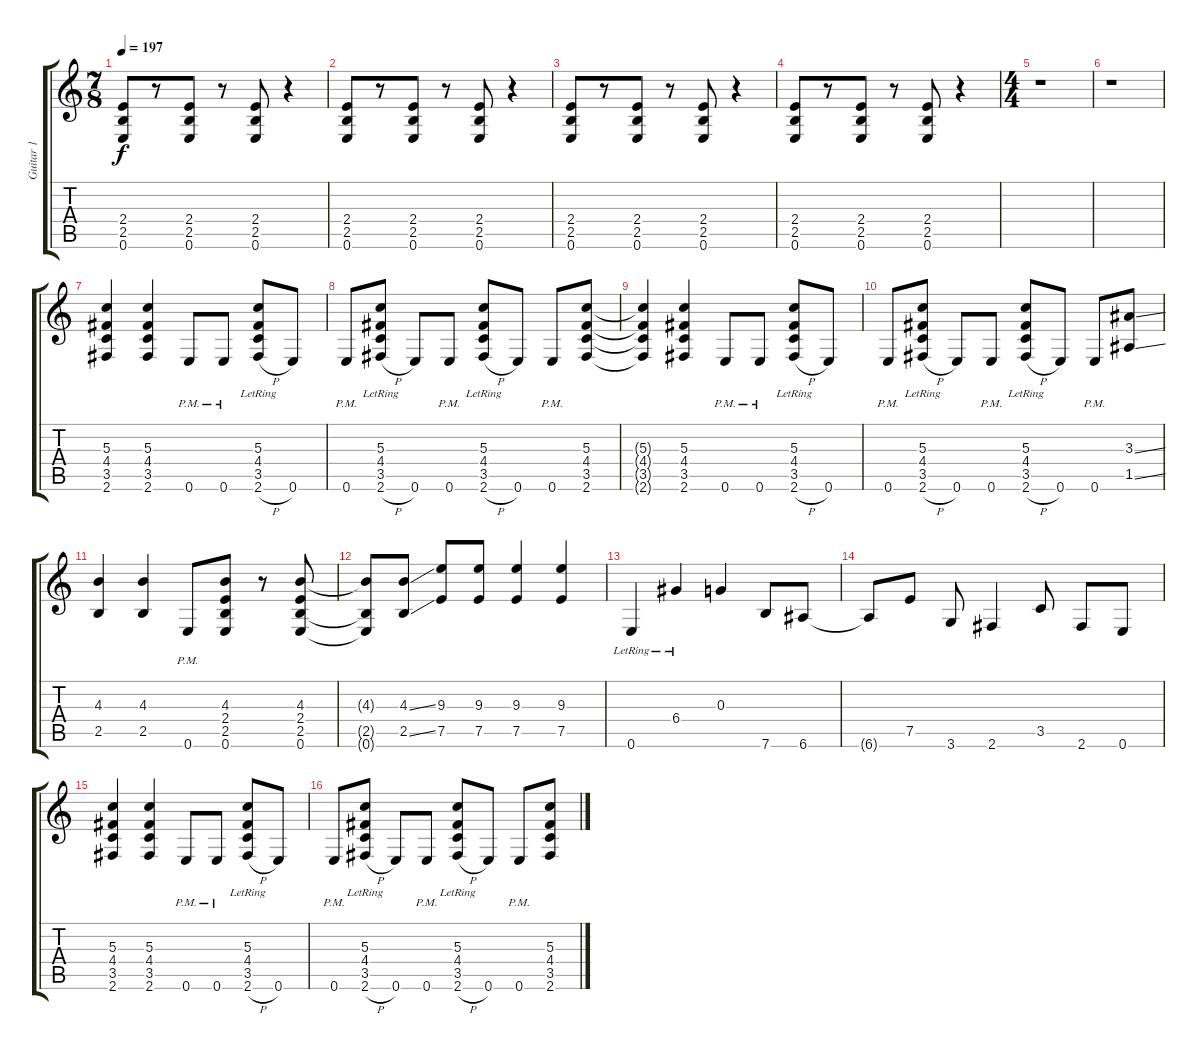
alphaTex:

\track ("Guitar 1" "Guitar 1") {instrument distortionguitar}
\staff {score tabs}
\tuning (E4 B3 G3 D3 A2 E2) {hide}
\ts (7 8)
\tempo 197
\clef g2
\ks c
(2.4 2.5 0.6).8{dy f} r.8 (2.4 2.5 0.6).8 r.8 (2.4 2.5 0.6).8 r.4 |
(2.4 2.5 0.6).8 r.8 (2.4 2.5 0.6).8 r.8 (2.4 2.5 0.6).8 r.4 |
(2.4 2.5 0.6).8 r.8 (2.4 2.5 0.6).8 r.8 (2.4 2.5 0.6).8 r.4 |
(2.4 2.5 0.6).8 r.8 (2.4 2.5 0.6).8 r.8 (2.4 2.5 0.6).8 r.4 |
\ts (4 4)
r.1 |
r.1 |
(5.3 4.4 3.5 2.6).4 (5.3 4.4 3.5 2.6).4 0.6{pm}.8 0.6{pm}.8 (5.3{lr} 4.4{lr} 3.5{lr} 2.6{h}).8 0.6.8 |
0.6{pm}.8 (5.3{lr} 4.4{lr} 3.5{lr} 2.6{h}).8 0.6.8 0.6{pm}.8 (5.3{lr} 4.4{lr} 3.5{lr} 2.6{h}).8 0.6.8 0.6{pm}.8 (5.3 4.4 3.5 2.6).8 |
(5.3{t} 4.4{t} 3.5{t} 2.6{t}).4 (5.3 4.4 3.5 2.6).4 0.6{pm}.8 0.6{pm}.8 (5.3{lr} 4.4{lr} 3.5{lr} 2.6{h}).8 0.6.8 |
0.6{pm}.8 (5.3{lr} 4.4{lr} 3.5{lr} 2.6{h}).8 0.6.8 0.6{pm}.8 (5.3{lr} 4.4{lr} 3.5{lr} 2.6{h}).8 0.6.8 0.6{pm}.8 (3.3{ss} 1.5{ss}).8 |
(4.3 2.5).4 (4.3 2.5).4 0.6{pm}.8 (4.3 2.4 2.5 0.6).8 r.8 (4.3 2.4 2.5 0.6).8 |
(4.3{t} 2.5{t} 0.6{t}).8 (4.3{ss} 2.5{ss}).8 (9.3 7.5).8 (9.3 7.5).8 (9.3 7.5).4 (9.3 7.5).4 |
0.6{lr}.4 6.4{lr}.4 0.3.4 7.6.8 6.6.8 |
6.6{t}.8 7.5.8 3.6.8 2.6.4 3.5.8 2.6.8 0.6.8 |
(5.3 4.4 3.5 2.6).4 (5.3 4.4 3.5 2.6).4 0.6{pm}.8 0.6{pm}.8 (5.3{lr} 4.4{lr} 3.5{lr} 2.6{h}).8 0.6.8 |
0.6{pm}.8 (5.3{lr} 4.4{lr} 3.5{lr} 2.6{h}).8 0.6.8 0.6{pm}.8 (5.3{lr} 4.4{lr} 3.5{lr} 2.6{h}).8 0.6.8 0.6{pm}.8 (5.3 4.4 3.5 2.6).8
